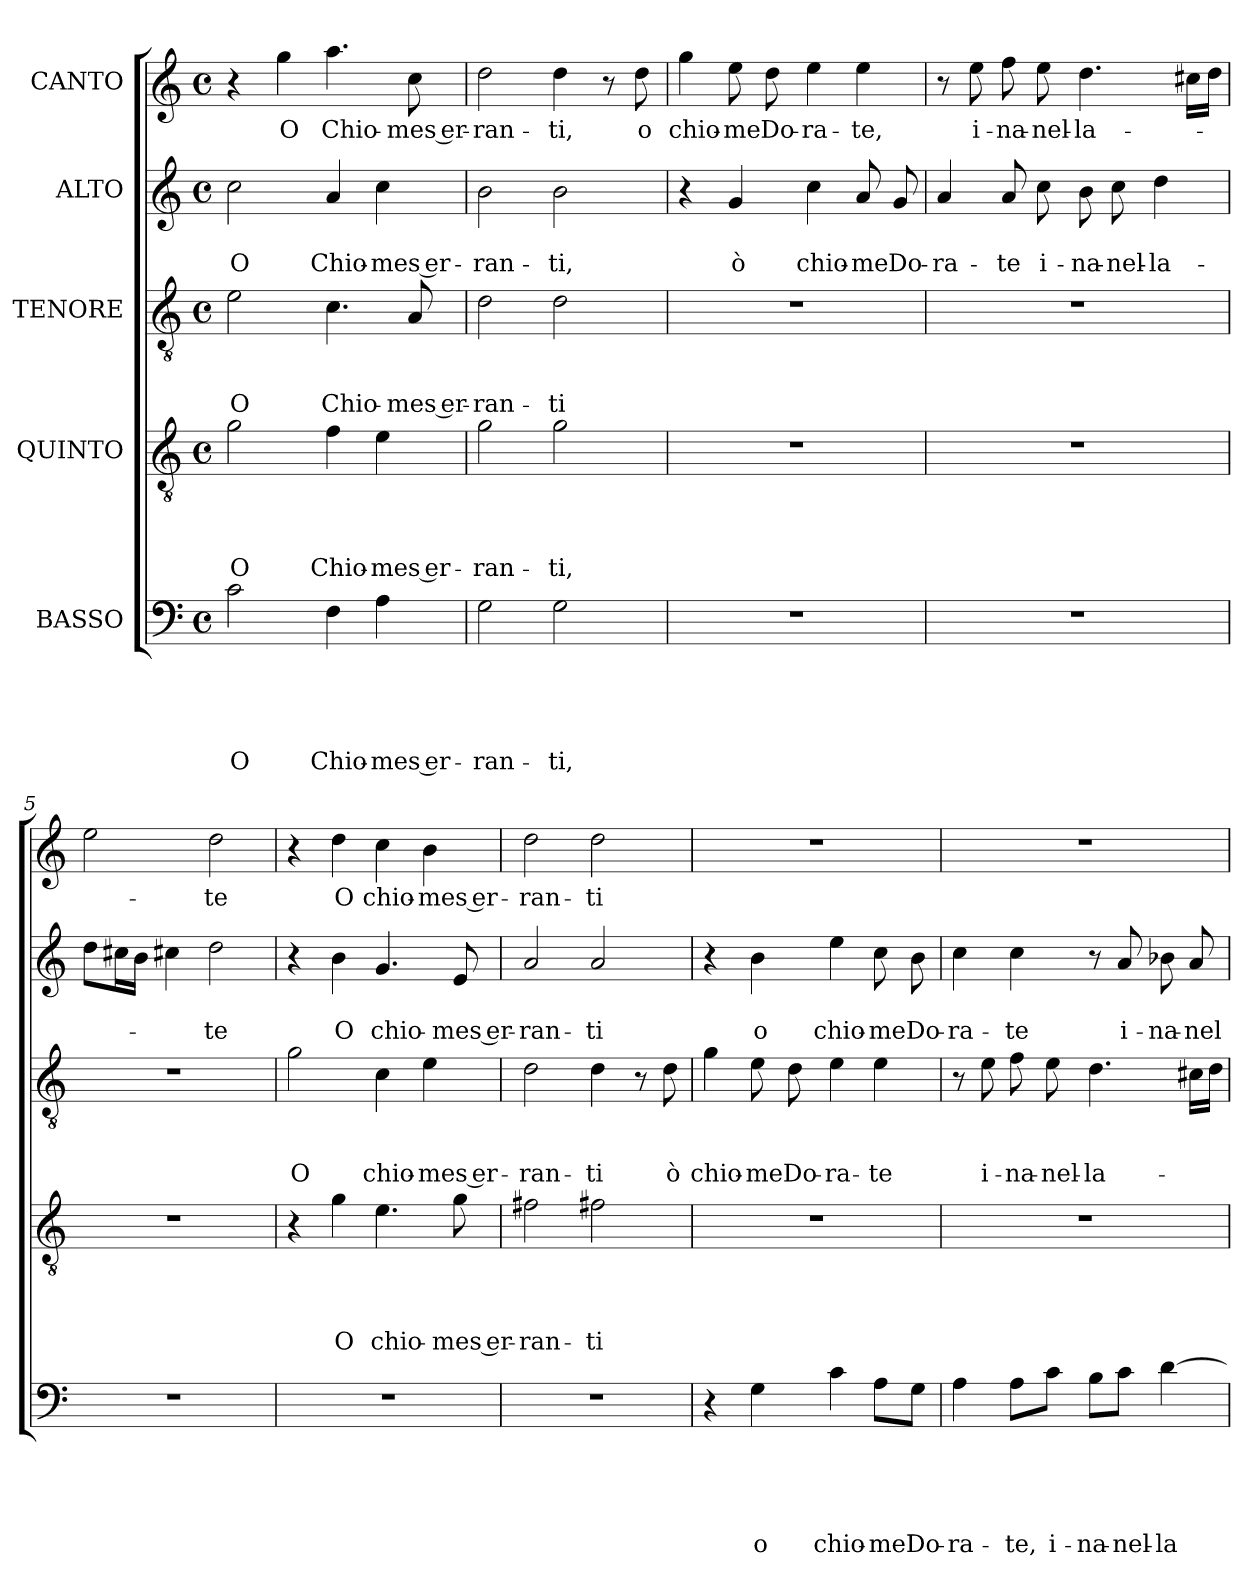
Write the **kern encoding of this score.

**kern	**text	**text	**text	**text	**text	**kern	**text	**text	**text	**text	**kern	**text	**text	**text	**kern	**text	**text	**kern	**text
*part5	*part5	*part5	*part5	*part5	*part5	*part4	*part4	*part4	*part4	*part4	*part3	*part3	*part3	*part3	*part2	*part2	*part2	*part1	*part1
*staff5	*staff5	*staff5	*staff5	*staff5	*staff5	*staff4	*staff4	*staff4	*staff4	*staff4	*staff3	*staff3	*staff3	*staff3	*staff2	*staff2	*staff2	*staff1	*staff1
*I"BASSO	*	*	*	*	*	*I"QUINTO	*	*	*	*	*I"TENORE	*	*	*	*I"ALTO	*	*	*I"CANTO	*
*clefF4	*	*	*	*	*	*clefGv2	*	*	*	*	*clefGv2	*	*	*	*clefG2	*	*	*clefG2	*
*k[]	*	*	*	*	*	*k[]	*	*	*	*	*k[]	*	*	*	*k[]	*	*	*k[]	*
*C:	*	*	*	*	*	*C:	*	*	*	*	*C:	*	*	*	*C:	*	*	*C:	*
*M4/4	*	*	*	*	*	*M4/4	*	*	*	*	*M4/4	*	*	*	*M4/4	*	*	*M4/4	*
*met(c)	*	*	*	*	*	*met(c)	*	*	*	*	*met(c)	*	*	*	*met(c)	*	*	*met(c)	*
=1	=1	=1	=1	=1	=1	=1	=1	=1	=1	=1	=1	=1	=1	=1	=1	=1	=1	=1	=1
!	!	!	!	!	!LO:LY:b	!	!	!	!	!LO:LY:b	!	!	!	!LO:LY:b	!	!	!LO:LY:b	!	!
2c\	.	.	.	.	O	2g\	.	.	.	O	2e\	.	.	O	2cc\	.	O	4r	.
!	!	!	!	!	!	!	!	!	!	!	!	!	!	!	!	!	!	!	!LO:LY:b
.	.	.	.	.	.	.	.	.	.	.	.	.	.	.	.	.	.	4gg\	O
!	!	!	!	!	!LO:LY:b	!	!	!	!	!LO:LY:b	!	!	!	!LO:LY:b	!	!	!LO:LY:b	!	!LO:LY:b
4F\	.	.	.	.	Chio-	4f\	.	.	.	Chio-	4.c\	.	.	Chio-	4a/	.	Chio-	4.aa\	Chio-
!	!	!	!	!	!LO:LY:b:rj	!	!	!	!	!LO:LY:b:rj	!	!	!	!	!	!	!LO:LY:b:rj	!	!
4A\	.	.	.	.	-mes er-	4e\	.	.	.	-mes er-	.	.	.	.	4cc\	.	-mes er-	.	.
!	!	!	!	!	!	!	!	!	!	!	!	!	!	!LO:LY:b:rj	!	!	!	!	!LO:LY:b:rj
.	.	.	.	.	.	.	.	.	.	.	8A/	.	.	-mes er-	.	.	.	8cc\	-mes er-
=2	=2	=2	=2	=2	=2	=2	=2	=2	=2	=2	=2	=2	=2	=2	=2	=2	=2	=2	=2
!	!	!	!	!	!LO:LY:b	!	!	!	!	!LO:LY:b	!	!	!	!LO:LY:b	!	!	!LO:LY:b	!	!LO:LY:b
2G\	.	.	.	.	-ran-	2g\	.	.	.	-ran-	2d\	.	.	-ran-	2b\	.	-ran-	2dd\	-ran-
!	!	!	!	!	!LO:LY:b	!	!	!	!	!LO:LY:b	!	!	!	!LO:LY:b	!	!	!LO:LY:b	!	!LO:LY:b
2G\	.	.	.	.	-ti,	2g\	.	.	.	-ti,	2d\	.	.	-ti	2b\	.	-ti,	4dd\	-ti,
.	.	.	.	.	.	.	.	.	.	.	.	.	.	.	.	.	.	8r	.
!	!	!	!	!	!	!	!	!	!	!	!	!	!	!	!	!	!	!	!LO:LY:b
.	.	.	.	.	.	.	.	.	.	.	.	.	.	.	.	.	.	8dd\	o
=3	=3	=3	=3	=3	=3	=3	=3	=3	=3	=3	=3	=3	=3	=3	=3	=3	=3	=3	=3
!	!	!	!	!	!	!	!	!	!	!	!	!	!	!	!	!	!	!	!LO:LY:b
1r	.	.	.	.	.	1r	.	.	.	.	1r	.	.	.	4r	.	.	4gg\	chio-
!	!	!	!	!	!	!	!	!	!	!	!	!	!	!	!	!	!LO:LY:b	!	!LO:LY:b
.	.	.	.	.	.	.	.	.	.	.	.	.	.	.	4g/	.	ò	8ee\	-me
!	!	!	!	!	!	!	!	!	!	!	!	!	!	!	!	!	!	!	!LO:LY:b
.	.	.	.	.	.	.	.	.	.	.	.	.	.	.	.	.	.	8dd\	Do-
!	!	!	!	!	!	!	!	!	!	!	!	!	!	!	!	!	!LO:LY:b	!	!LO:LY:b
.	.	.	.	.	.	.	.	.	.	.	.	.	.	.	4cc\	.	chio-	4ee\	-ra-
!	!	!	!	!	!	!	!	!	!	!	!	!	!	!	!	!	!LO:LY:b	!	!LO:LY:b
.	.	.	.	.	.	.	.	.	.	.	.	.	.	.	8a/	.	-me	4ee\	-te,
!	!	!	!	!	!	!	!	!	!	!	!	!	!	!	!	!	!LO:LY:b	!	!
.	.	.	.	.	.	.	.	.	.	.	.	.	.	.	8g/	.	Do-	.	.
=4	=4	=4	=4	=4	=4	=4	=4	=4	=4	=4	=4	=4	=4	=4	=4	=4	=4	=4	=4
!	!	!	!	!	!	!	!	!	!	!	!	!	!	!	!	!	!LO:LY:b	!	!
1r	.	.	.	.	.	1r	.	.	.	.	1r	.	.	.	4a/	.	-ra-	8r	.
!	!	!	!	!	!	!	!	!	!	!	!	!	!	!	!	!	!	!	!LO:LY:b
.	.	.	.	.	.	.	.	.	.	.	.	.	.	.	.	.	.	8ee\	i-
!	!	!	!	!	!	!	!	!	!	!	!	!	!	!	!	!	!LO:LY:b	!	!LO:LY:b
.	.	.	.	.	.	.	.	.	.	.	.	.	.	.	8a/	.	-te	8ff\	-na-
!	!	!	!	!	!	!	!	!	!	!	!	!	!	!	!	!	!LO:LY:b	!	!LO:LY:b
.	.	.	.	.	.	.	.	.	.	.	.	.	.	.	8cc\	.	i-	8ee\	-nel-
!	!	!	!	!	!	!	!	!	!	!	!	!	!	!	!	!	!LO:LY:b	!	!LO:LY:b
.	.	.	.	.	.	.	.	.	.	.	.	.	.	.	8b\	.	-na-	4.dd\	-la-
!	!	!	!	!	!	!	!	!	!	!	!	!	!	!	!	!	!LO:LY:b	!	!
.	.	.	.	.	.	.	.	.	.	.	.	.	.	.	8cc\	.	-nel-	.	.
!	!	!	!	!	!	!	!	!	!	!	!	!	!	!	!	!	!LO:LY:b	!	!
.	.	.	.	.	.	.	.	.	.	.	.	.	.	.	4dd\	.	-la-	.	.
.	.	.	.	.	.	.	.	.	.	.	.	.	.	.	.	.	.	16cc#X\LL	.
.	.	.	.	.	.	.	.	.	.	.	.	.	.	.	.	.	.	16dd\JJ	.
!!LO:LB:g=z
=5	=5	=5	=5	=5	=5	=5	=5	=5	=5	=5	=5	=5	=5	=5	=5	=5	=5	=5	=5
1r	.	.	.	.	.	1r	.	.	.	.	1r	.	.	.	8dd\L	.	.	2ee\	.
.	.	.	.	.	.	.	.	.	.	.	.	.	.	.	16cc#X\L	.	.	.	.
.	.	.	.	.	.	.	.	.	.	.	.	.	.	.	16b\JJ	.	.	.	.
.	.	.	.	.	.	.	.	.	.	.	.	.	.	.	4cc#X\	.	.	.	.
!	!	!	!	!	!	!	!	!	!	!	!	!	!	!	!	!	!LO:LY:b	!	!LO:LY:b
.	.	.	.	.	.	.	.	.	.	.	.	.	.	.	2dd\	.	-te	2dd\	-te
=6	=6	=6	=6	=6	=6	=6	=6	=6	=6	=6	=6	=6	=6	=6	=6	=6	=6	=6	=6
!	!	!	!	!	!	!	!	!	!	!	!	!	!	!LO:LY:b	!	!	!	!	!
1r	.	.	.	.	.	4r	.	.	.	.	2g\	.	.	O	4r	.	.	4r	.
!	!	!	!	!	!	!	!	!	!	!LO:LY:b	!	!	!	!	!	!	!LO:LY:b	!	!LO:LY:b
.	.	.	.	.	.	4g\	.	.	.	O	.	.	.	.	4b\	.	O	4dd\	O
!	!	!	!	!	!	!	!	!	!	!LO:LY:b	!	!	!	!LO:LY:b	!	!	!LO:LY:b	!	!LO:LY:b
.	.	.	.	.	.	4.e\	.	.	.	chio-	4c\	.	.	chio-	4.g/	.	chio-	4cc\	chio-
!	!	!	!	!	!	!	!	!	!	!	!	!	!	!LO:LY:b:rj	!	!	!	!	!LO:LY:b:rj
.	.	.	.	.	.	.	.	.	.	.	4e\	.	.	-mes er-	.	.	.	4b\	-mes er-
!	!	!	!	!	!	!	!	!	!	!LO:LY:b:rj	!	!	!	!	!	!	!LO:LY:b:rj	!	!
.	.	.	.	.	.	8g\	.	.	.	-mes er-	.	.	.	.	8e/	.	-mes er-	.	.
=7	=7	=7	=7	=7	=7	=7	=7	=7	=7	=7	=7	=7	=7	=7	=7	=7	=7	=7	=7
!	!	!	!	!	!	!	!	!	!	!LO:LY:b	!	!	!	!LO:LY:b	!	!	!LO:LY:b	!	!LO:LY:b
1r	.	.	.	.	.	2f#X\	.	.	.	-ran-	2d\	.	.	-ran-	2a/	.	-ran-	2dd\	-ran-
!	!	!	!	!	!	!	!	!	!	!LO:LY:b	!	!	!	!LO:LY:b	!	!	!LO:LY:b	!	!LO:LY:b
.	.	.	.	.	.	2f#X\	.	.	.	-ti	4d\	.	.	-ti	2a/	.	-ti	2dd\	-ti
.	.	.	.	.	.	.	.	.	.	.	8r	.	.	.	.	.	.	.	.
!	!	!	!	!	!	!	!	!	!	!	!	!	!	!LO:LY:b	!	!	!	!	!
.	.	.	.	.	.	.	.	.	.	.	8d\	.	.	ò	.	.	.	.	.
=8	=8	=8	=8	=8	=8	=8	=8	=8	=8	=8	=8	=8	=8	=8	=8	=8	=8	=8	=8
!	!	!	!	!	!	!	!	!	!	!	!	!	!	!LO:LY:b	!	!	!	!	!
4r	.	.	.	.	.	1r	.	.	.	.	4g\	.	.	chio-	4r	.	.	1r	.
!	!	!	!	!	!LO:LY:b	!	!	!	!	!	!	!	!	!LO:LY:b	!	!	!LO:LY:b	!	!
4G\	.	.	.	.	o	.	.	.	.	.	8e\	.	.	-me	4b\	.	o	.	.
!	!	!	!	!	!	!	!	!	!	!	!	!	!	!LO:LY:b	!	!	!	!	!
.	.	.	.	.	.	.	.	.	.	.	8d\	.	.	Do-	.	.	.	.	.
!	!	!	!	!	!LO:LY:b	!	!	!	!	!	!	!	!	!LO:LY:b:rj	!	!	!LO:LY:b	!	!
4c\	.	.	.	.	chio-	.	.	.	.	.	4e\	.	.	-ra-	4ee\	.	chio-	.	.
!	!	!	!	!	!LO:LY:b	!	!	!	!	!	!	!	!	!LO:LY:b	!	!	!LO:LY:b	!	!
8A\L	.	.	.	.	-me	.	.	.	.	.	4e\	.	.	-te	8cc\	.	-me	.	.
!	!	!	!	!	!LO:LY:b	!	!	!	!	!	!	!	!	!	!	!	!LO:LY:b	!	!
8G\J	.	.	.	.	Do-	.	.	.	.	.	.	.	.	.	8b\	.	Do-	.	.
=9	=9	=9	=9	=9	=9	=9	=9	=9	=9	=9	=9	=9	=9	=9	=9	=9	=9	=9	=9
!	!	!	!	!	!LO:LY:b	!	!	!	!	!	!	!	!	!	!	!	!LO:LY:b	!	!
4A\	.	.	.	.	-ra-	1r	.	.	.	.	8r	.	.	.	4cc\	.	-ra-	1r	.
!	!	!	!	!	!	!	!	!	!	!	!	!	!	!LO:LY:b	!	!	!	!	!
.	.	.	.	.	.	.	.	.	.	.	8e\	.	.	i-	.	.	.	.	.
!	!	!	!	!	!LO:LY:b	!	!	!	!	!	!	!	!	!LO:LY:b	!	!	!LO:LY:b	!	!
8A\L	.	.	.	.	-te,	.	.	.	.	.	8f\	.	.	-na-	4cc\	.	-te	.	.
!	!	!	!	!	!LO:LY:b	!	!	!	!	!	!	!	!	!LO:LY:b	!	!	!	!	!
8c\J	.	.	.	.	i-	.	.	.	.	.	8e\	.	.	-nel-	.	.	.	.	.
!	!	!	!	!	!LO:LY:b	!	!	!	!	!	!	!	!	!LO:LY:b	!	!	!	!	!
8B\L	.	.	.	.	-na-	.	.	.	.	.	4.d\	.	.	-la-	8r	.	.	.	.
!	!	!	!	!	!LO:LY:b	!	!	!	!	!	!	!	!	!	!	!	!LO:LY:b	!	!
8c\J	.	.	.	.	-nel-	.	.	.	.	.	.	.	.	.	8a/	.	i-	.	.
!	!	!	!	!	!LO:LY:b	!	!	!	!	!	!	!	!	!	!	!	!LO:LY:b	!	!
[>4d\	.	.	.	.	-la-	.	.	.	.	.	.	.	.	.	8b-X\	.	-na-	.	.
!	!	!	!	!	!	!	!	!	!	!	!	!	!	!	!	!	!LO:LY:b	!	!
.	.	.	.	.	.	.	.	.	.	.	16c#X\LL	.	.	.	8a/	.	-nel-	.	.
.	.	.	.	.	.	.	.	.	.	.	16d\JJ	.	.	.	.	.	.	.	.
=	=	=	=	=	=	=	=	=	=	=	=	=	=	=	=	=	=	=	=
*-	*-	*-	*-	*-	*-	*-	*-	*-	*-	*-	*-	*-	*-	*-	*-	*-	*-	*-	*-
